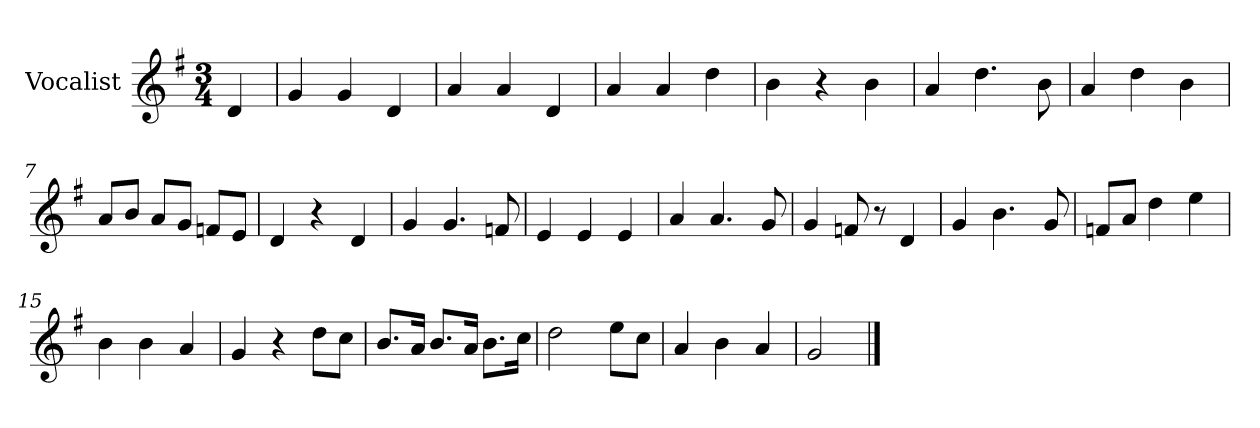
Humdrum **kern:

**kern
*part1
*staff1
*I"Vocalist
*k[f#]
*G:
*M3/4
=
4d
=1
4g
4g
4d
=2
4a
4a
4d
=3
4a
4a
4dd
=4
4b
4r
4b
=5
4a
4.dd
8b
=6
4a
4dd
4b
=7
8aL
8bJ
8aL
8gJ
8fnL
8eJ
=8
4d
4r
4d
=9
4g
4.g
8fn
=10
4e
4e
4e
=11
4a
4.a
8g
=12
4g
8fn
8r
4d
=13
4g
4.b
8g
=14
8fnL
8aJ
4dd
4ee
=15
4b
4b
4a
=16
4g
4r
8ddL
8ccJ
=17
8.bL
16aJk
8.bL
16aJk
8.bL
16ccJk
=18
2dd
8eeL
8ccJ
=19
4a
4b
4a
=20
2g
==
*-
